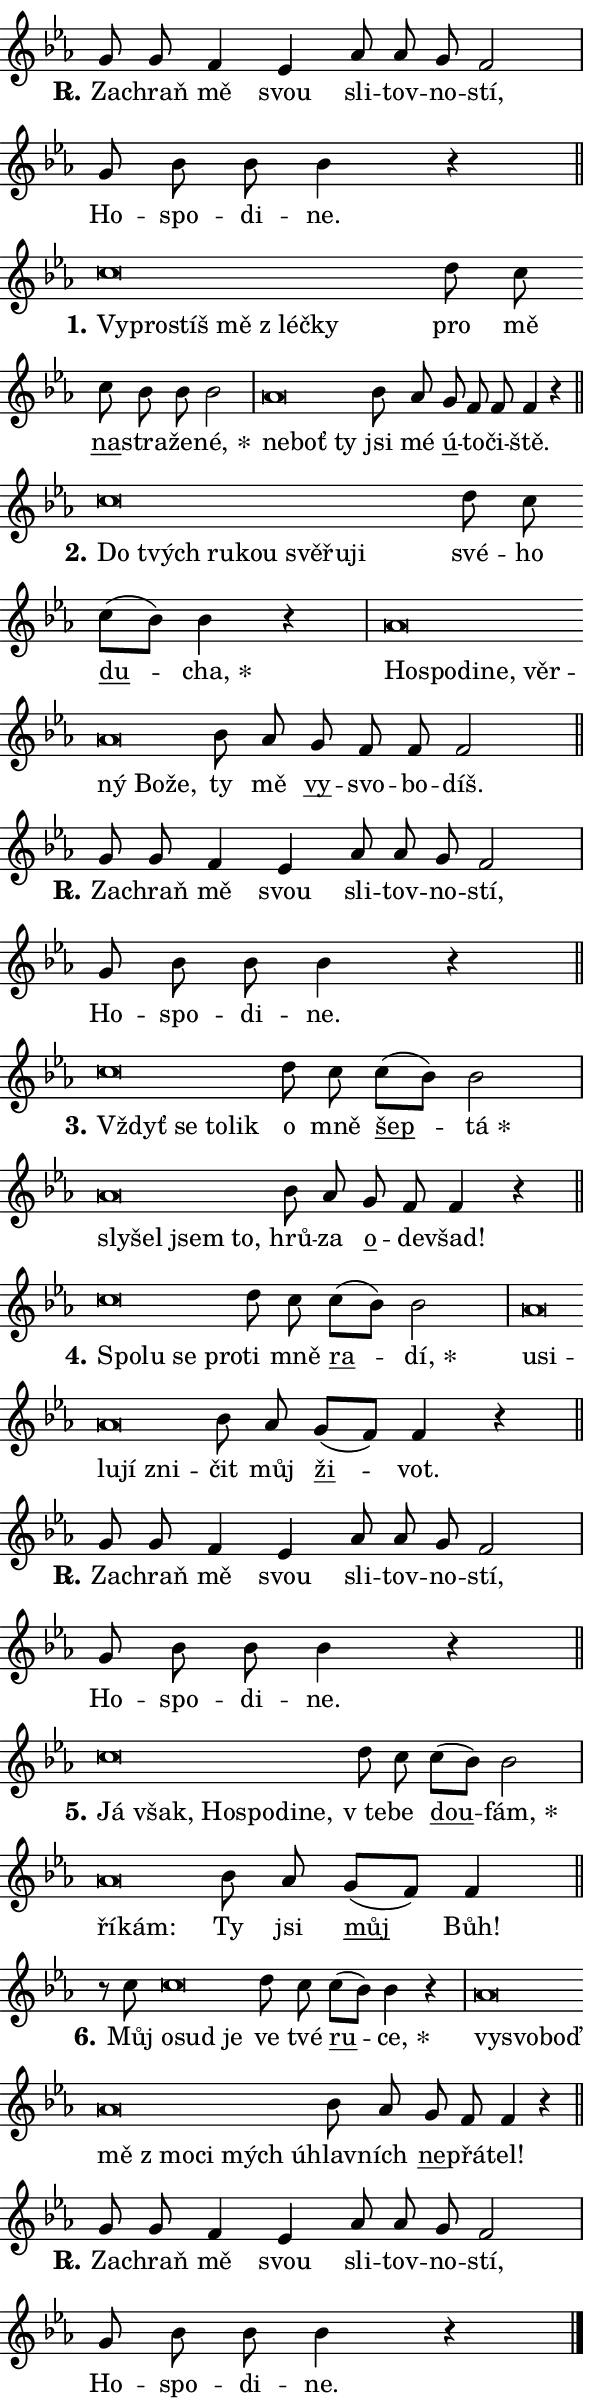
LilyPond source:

\version "2.24.0"
\header { tagline = "" }
\paper {
  indent = 0\cm
  top-margin = 0\cm
  right-margin = 0.13\cm % to fit lyric hyphens
  bottom-margin = 0\cm
  left-margin = 0\cm
  paper-width = 10\cm
  page-breaking = #ly:one-page-breaking
  system-system-spacing.basic-distance = #11
  score-system-spacing.basic-distance = #11
  ragged-last = ##f
}


%% Author: Thomas Morley
%% https://lists.gnu.org/archive/html/lilypond-user/2020-05/msg00002.html
#(define (line-position grob)
"Returns position of @var[grob} in current system:
   @code{'start}, if at first time-step
   @code{'end}, if at last time-step
   @code{'middle} otherwise
"
  (let* ((col (ly:item-get-column grob))
         (ln (ly:grob-object col 'left-neighbor))
         (rn (ly:grob-object col 'right-neighbor))
         (col-to-check-left (if (ly:grob? ln) ln col))
         (col-to-check-right (if (ly:grob? rn) rn col))
         (break-dir-left
           (and
             (ly:grob-property col-to-check-left 'non-musical #f)
             (ly:item-break-dir col-to-check-left)))
         (break-dir-right
           (and
             (ly:grob-property col-to-check-right 'non-musical #f)
             (ly:item-break-dir col-to-check-right))))
        (cond ((eqv? 1 break-dir-left) 'start)
              ((eqv? -1 break-dir-right) 'end)
              (else 'middle))))

#(define (tranparent-at-line-position vctor)
  (lambda (grob)
  "Relying on @code{line-position} select the relevant enry from @var{vctor}.
Used to determine transparency,"
    (case (line-position grob)
      ((end) (not (vector-ref vctor 0)))
      ((middle) (not (vector-ref vctor 1)))
      ((start) (not (vector-ref vctor 2))))))

noteHeadBreakVisibility =
#(define-music-function (break-visibility)(vector?)
"Makes @code{NoteHead}s transparent relying on @var{break-visibility}"
#{
  \override NoteHead.transparent =
    #(tranparent-at-line-position break-visibility)
#})

#(define delete-ledgers-for-transparent-note-heads
  (lambda (grob)
    "Reads whether a @code{NoteHead} is transparent.
If so this @code{NoteHead} is removed from @code{'note-heads} from
@var{grob}, which is supposed to be @code{LedgerLineSpanner}.
As a result ledgers are not printed for this @code{NoteHead}"
    (let* ((nhds-array (ly:grob-object grob 'note-heads))
           (nhds-list
             (if (ly:grob-array? nhds-array)
                 (ly:grob-array->list nhds-array)
                 '()))
           ;; Relies on the transparent-property being done before
           ;; Staff.LedgerLineSpanner.after-line-breaking is executed.
           ;; This is fragile ...
           (to-keep
             (remove
               (lambda (nhd)
                 (ly:grob-property nhd 'transparent #f))
               nhds-list)))
      ;; TODO find a better method to iterate over grob-arrays, similiar
      ;; to filter/remove etc for lists
      ;; For now rebuilt from scratch
      (set! (ly:grob-object grob 'note-heads)  '())
      (for-each
        (lambda (nhd)
          (ly:pointer-group-interface::add-grob grob 'note-heads nhd))
        to-keep))))

squashNotes = {
  \override NoteHead.X-extent = #'(-0.2 . 0.2)
  \override NoteHead.Y-extent = #'(-0.75 . 0)
  \override NoteHead.stencil =
    #(lambda (grob)
       (let ((pos (ly:grob-property grob 'staff-position)))
         (begin
           (if (< pos -7) (display "ERROR: Lower brevis then expected\n") (display ""))
           (if (<= pos -6) ly:text-interface::print ly:note-head::print))))
}
unSquashNotes = {
  \revert NoteHead.X-extent
  \revert NoteHead.Y-extent
  \revert NoteHead.stencil
}

hideNotes = \noteHeadBreakVisibility #begin-of-line-visible
unHideNotes = \noteHeadBreakVisibility #all-visible

% work-around for resetting accidentals
% https://lilypond.org/doc/v2.23/Documentation/notation/displaying-rhythms#unmetered-music
cadenzaMeasure = {
  \cadenzaOff
  \partial 1024 s1024
  \cadenzaOn
}

#(define-markup-command (accent layout props text) (markup?)
  "Underline accented syllable"
  (interpret-markup layout props
    #{\markup \override #'(offset . 4.3) \underline { #text }#}))

responsum = \markup \concat {
  "R" \hspace #-1.05 \path #0.1 #'((moveto 0 0.07) (lineto 0.9 0.8)) \hspace #0.05 "."
}

spaceSize = #0.6828661417322834 % exact space size for TeX Gyre Schola

\layout {
  \context {
    \Staff
    \remove "Time_signature_engraver"
    \override LedgerLineSpanner.after-line-breaking = #delete-ledgers-for-transparent-note-heads
  }
  \context {
    \Lyrics {
      \override LyricSpace.minimum-distance = \spaceSize
      \override LyricText.font-name = #"TeX Gyre Schola"
      \override LyricText.font-size = 1
      \override StanzaNumber.font-name = #"TeX Gyre Schola Bold"
      \override StanzaNumber.font-size = 1
    }
  }
  \context {
    \Score 
    \override NoteHead.text =
      #(lambda (grob) 
        (let ((pos (ly:grob-property grob 'staff-position)))
          #{\markup {
            \combine
              \halign #-0.55 \raise #(if (= pos -6) 0 0.5) \override #'(thickness . 2) \draw-line #'(3.2 . 0)
              \musicglyph "noteheads.sM1"
          }#}))
  }
}

% magnetic-lyrics.ily
%
%   written by
%     Jean Abou Samra <jean@abou-samra.fr>
%     Werner Lemberg <wl@gnu.org>
%
%   adapted by
%     Jiri Hon <jiri.hon@gmail.com>
%
% Version 2022-Apr-15

% https://www.mail-archive.com/lilypond-user@gnu.org/msg149350.html

#(define (Left_hyphen_pointer_engraver context)
   "Collect syllable-hyphen-syllable occurrences in lyrics and store
them in properties.  This engraver only looks to the left.  For
example, if the lyrics input is @code{foo -- bar}, it does the
following.

@itemize @bullet
@item
Set the @code{text} property of the @code{LyricHyphen} grob between
@q{foo} and @q{bar} to @code{foo}.

@item
Set the @code{left-hyphen} property of the @code{LyricText} grob with
text @q{foo} to the @code{LyricHyphen} grob between @q{foo} and
@q{bar}.
@end itemize

Use this auxiliary engraver in combination with the
@code{lyric-@/text::@/apply-@/magnetic-@/offset!} hook."
   (let ((hyphen #f)
         (text #f))
     (make-engraver
      (acknowledgers
       ((lyric-syllable-interface engraver grob source-engraver)
        (set! text grob)))
      (end-acknowledgers
       ((lyric-hyphen-interface engraver grob source-engraver)
        ;(when (not (grob::has-interface grob 'lyric-space-interface))
          (set! hyphen grob)));)
      ((stop-translation-timestep engraver)
       (when (and text hyphen)
         (ly:grob-set-object! text 'left-hyphen hyphen))
       (set! text #f)
       (set! hyphen #f)))))

#(define (lyric-text::apply-magnetic-offset! grob)
   "If the space between two syllables is less than the value in
property @code{LyricText@/.details@/.squash-threshold}, move the right
syllable to the left so that it gets concatenated with the left
syllable.

Use this function as a hook for
@code{LyricText@/.after-@/line-@/breaking} if the
@code{Left_@/hyphen_@/pointer_@/engraver} is active."
   (let ((hyphen (ly:grob-object grob 'left-hyphen #f)))
     (when hyphen
       (let ((left-text (ly:spanner-bound hyphen LEFT)))
         (when (grob::has-interface left-text 'lyric-syllable-interface)
           (let* ((common (ly:grob-common-refpoint grob left-text X))
                  (this-x-ext (ly:grob-extent grob common X))
                  (left-x-ext
                   (begin
                     ;; Trigger magnetism for left-text.
                     (ly:grob-property left-text 'after-line-breaking)
                     (ly:grob-extent left-text common X)))
                  ;; `delta` is the gap width between two syllables.
                  (delta (- (interval-start this-x-ext)
                            (interval-end left-x-ext)))
                  (details (ly:grob-property grob 'details))
                  (threshold (assoc-get 'squash-threshold details 0.2)))
             (when (< delta threshold)
               (let* (;; We have to manipulate the input text so that
                      ;; ligatures crossing syllable boundaries are not
                      ;; disabled.  For languages based on the Latin
                      ;; script this is essentially a beautification.
                      ;; However, for non-Western scripts it can be a
                      ;; necessity.
                      (lt (ly:grob-property left-text 'text))
                      (rt (ly:grob-property grob 'text))
                      (is-space (grob::has-interface hyphen 'lyric-space-interface))
                      (space (if is-space " " ""))
                      (extra-delta (if is-space spaceSize 0))
                      ;; Append new syllable.
                      (ltrt-space (if (and (string? lt) (string? rt))
                                (string-append lt space rt)
                                (make-concat-markup (list lt space rt))))
                      ;; Right-align `ltrt` to the right side.
                      (ltrt-space-markup (grob-interpret-markup
                               grob
                               (make-translate-markup
                                (cons (interval-length this-x-ext) 0)
                                (make-right-align-markup ltrt-space)))))
                 (begin
                   ;; Don't print `left-text`.
                   (ly:grob-set-property! left-text 'stencil #f)
                   ;; Set text and stencil (which holds all collected
                   ;; syllables so far) and shift it to the left.
                   (ly:grob-set-property! grob 'text ltrt-space)
                   (ly:grob-set-property! grob 'stencil ltrt-space-markup)
                   (ly:grob-translate-axis! grob (- (- delta extra-delta)) X))))))))))


#(define (lyric-hyphen::displace-bounds-first grob)
   ;; Make very sure this callback isn't triggered too early.
   (let ((left (ly:spanner-bound grob LEFT))
         (right (ly:spanner-bound grob RIGHT)))
     (ly:grob-property left 'after-line-breaking)
     (ly:grob-property right 'after-line-breaking)
     (ly:lyric-hyphen::print grob)))

squashThreshold = #0.4

\layout {
  \context {
    \Lyrics
    \consists #Left_hyphen_pointer_engraver
    \override LyricText.after-line-breaking =
      #lyric-text::apply-magnetic-offset!
    \override LyricHyphen.stencil = #lyric-hyphen::displace-bounds-first
    \override LyricText.details.squash-threshold = \squashThreshold
    \override LyricHyphen.minimum-distance = 0
    \override LyricHyphen.minimum-length = \squashThreshold
  }
}

squashText = \override LyricText.details.squash-threshold = 9999
unSquashText = \override LyricText.details.squash-threshold = \squashThreshold

leftText = \override LyricText.self-alignment-X = #LEFT
unLeftText = \revert LyricText.self-alignment-X

starOffset = #(lambda (grob) 
                (let ((x_offset (ly:self-alignment-interface::aligned-on-x-parent grob)))
                  (if (= x_offset 0) 0 (+ x_offset 1.2))))

star = #(define-music-function (syllable)(string?)
"Append star separator at the end of a syllable"
#{
  \once \override LyricText.X-offset = #starOffset
  \lyricmode { \markup {
    #syllable
    \override #'((font-name . "TeX Gyre Schola Bold")) \hspace #0.2 \lower #0.65 \larger "*"
  } }
#})

starAccent = #(define-music-function (syllable)(string?)
"Append star separator at the end of a syllable and make accent"
#{
  \once \override LyricText.X-offset = #starOffset
  \lyricmode { \markup {
    \accent #syllable
    \override #'((font-name . "TeX Gyre Schola Bold")) \hspace #0.2 \lower #0.65 \larger "*"
  } }
#})

breath = #(define-music-function (syllable)(string?)
"Append breathing indicator at the end of a syllable"
#{
  \lyricmode { \markup { #syllable "+" } }
#})

optionalBreath = #(define-music-function (syllable)(string?)
"Append optional breathing indicator at the end of a syllable"
#{
  \lyricmode { \markup { #syllable "(+)" } }
#})


\score {
    <<
        \new Voice = "melody" { \cadenzaOn \key es \major \relative { g'8 g f4 es \bar "" as8 as g f2 \cadenzaMeasure \bar "|" g8 bes bes bes4 r \cadenzaMeasure \bar "||" \break } }
        \new Lyrics \lyricsto "melody" { \lyricmode { \set stanza = \responsum
Za -- chraň mě svou sli -- tov -- no -- stí, Ho -- spo -- di -- ne. } }
    >>
    \layout {}
}

\score {
    <<
        \new Voice = "melody" { \cadenzaOn \key es \major \relative { \squashNotes c''\breve*1/16 \hideNotes \breve*1/16 \bar "" \breve*1/16 \bar "" \breve*1/16 \bar "" \breve*1/16 \breve*1/16 \bar "" \unHideNotes \unSquashNotes d8 c \bar "" c bes bes bes2 \cadenzaMeasure \bar "|" \squashNotes as\breve*1/16 \hideNotes \breve*1/16 \breve*1/16 \bar "" \unHideNotes \unSquashNotes bes8 as \bar "" g f f f4 r \cadenzaMeasure \bar "||" \break } }
        \new Lyrics \lyricsto "melody" { \lyricmode { \set stanza = "1."
\leftText Vy -- \squashText pro -- stíš mě "z léč" -- ky \unLeftText \unSquashText pro mě \markup \accent na -- stra -- že -- \star né, \leftText ne -- \squashText boť ty \unLeftText \unSquashText jsi mé \markup \accent ú -- to -- či -- ště. } }
    >>
    \layout {}
}

\score {
    <<
        \new Voice = "melody" { \cadenzaOn \key es \major \relative { \squashNotes c''\breve*1/16 \hideNotes \breve*1/16 \bar "" \breve*1/16 \bar "" \breve*1/16 \bar "" \breve*1/16 \bar "" \breve*1/16 \breve*1/16 \bar "" \unHideNotes \unSquashNotes d8 c \bar "" c[( bes)] bes4 r \cadenzaMeasure \bar "|" \squashNotes as\breve*1/16 \hideNotes \breve*1/16 \bar "" \breve*1/16 \bar "" \breve*1/16 \bar "" \breve*1/16 \bar "" \breve*1/16 \bar "" \breve*1/16 \breve*1/16 \bar "" \unHideNotes \unSquashNotes bes8 as \bar "" g f f f2 \cadenzaMeasure \bar "||" \break } }
        \new Lyrics \lyricsto "melody" { \lyricmode { \set stanza = "2."
\leftText Do \squashText tvých ru -- kou svě -- řu -- ji \unLeftText \unSquashText své -- ho \markup \accent du -- \star cha, \leftText Ho -- \squashText spo -- di -- ne, věr -- ný Bo -- že, \unLeftText \unSquashText ty mě \markup \accent vy -- svo -- bo -- díš. } }
    >>
    \layout {}
}

\score {
    <<
        \new Voice = "melody" { \cadenzaOn \key es \major \relative { g'8 g f4 es \bar "" as8 as g f2 \cadenzaMeasure \bar "|" g8 bes bes bes4 r \cadenzaMeasure \bar "||" \break } }
        \new Lyrics \lyricsto "melody" { \lyricmode { \set stanza = \responsum
Za -- chraň mě svou sli -- tov -- no -- stí, Ho -- spo -- di -- ne. } }
    >>
    \layout {}
}

\score {
    <<
        \new Voice = "melody" { \cadenzaOn \key es \major \relative { \squashNotes c''\breve*1/16 \hideNotes \breve*1/16 \bar "" \breve*1/16 \breve*1/16 \bar "" \unHideNotes \unSquashNotes d8 c \bar "" c[( bes)] bes2 \cadenzaMeasure \bar "|" \squashNotes as\breve*1/16 \hideNotes \breve*1/16 \bar "" \breve*1/16 \breve*1/16 \bar "" \unHideNotes \unSquashNotes bes8 as \bar "" g f f4 r \cadenzaMeasure \bar "||" \break } }
        \new Lyrics \lyricsto "melody" { \lyricmode { \set stanza = "3."
\leftText Vždyť \squashText se to -- lik \unLeftText \unSquashText o mně \markup \accent šep -- \star tá \leftText sly -- \squashText šel jsem to, \unLeftText \unSquashText hrů -- za \markup \accent o -- de -- všad! } }
    >>
    \layout {}
}

\score {
    <<
        \new Voice = "melody" { \cadenzaOn \key es \major \relative { \squashNotes c''\breve*1/16 \hideNotes \breve*1/16 \bar "" \breve*1/16 \breve*1/16 \bar "" \unHideNotes \unSquashNotes d8 c \bar "" c[( bes)] bes2 \cadenzaMeasure \bar "|" \squashNotes as\breve*1/16 \hideNotes \breve*1/16 \bar "" \breve*1/16 \bar "" \breve*1/16 \breve*1/16 \bar "" \unHideNotes \unSquashNotes bes8 as \bar "" g[( f)] f4 r \cadenzaMeasure \bar "||" \break } }
        \new Lyrics \lyricsto "melody" { \lyricmode { \set stanza = "4."
\leftText Spo -- \squashText lu se pro -- \unLeftText \unSquashText ti mně \markup \accent ra -- \star dí, \leftText u -- \squashText si -- lu -- jí zni -- \unLeftText \unSquashText čit můj \markup \accent ži -- vot. } }
    >>
    \layout {}
}

\score {
    <<
        \new Voice = "melody" { \cadenzaOn \key es \major \relative { g'8 g f4 es \bar "" as8 as g f2 \cadenzaMeasure \bar "|" g8 bes bes bes4 r \cadenzaMeasure \bar "||" \break } }
        \new Lyrics \lyricsto "melody" { \lyricmode { \set stanza = \responsum
Za -- chraň mě svou sli -- tov -- no -- stí, Ho -- spo -- di -- ne. } }
    >>
    \layout {}
}

\score {
    <<
        \new Voice = "melody" { \cadenzaOn \key es \major \relative { \squashNotes c''\breve*1/16 \hideNotes \breve*1/16 \bar "" \breve*1/16 \bar "" \breve*1/16 \bar "" \breve*1/16 \breve*1/16 \bar "" \unHideNotes \unSquashNotes d8 c \bar "" c[( bes)] bes2 \cadenzaMeasure \bar "|" \squashNotes as\breve*1/16 \hideNotes \breve*1/16 \bar "" \unHideNotes \unSquashNotes bes8 as \bar "" g[( f)] f4 \cadenzaMeasure \bar "||" \break } }
        \new Lyrics \lyricsto "melody" { \lyricmode { \set stanza = "5."
\leftText Já \squashText však, Ho -- spo -- di -- ne, \unLeftText \unSquashText "v te" -- be \markup \accent dou -- \star fám, \leftText ří -- \squashText kám: \unLeftText \unSquashText Ty jsi \markup \accent můj Bůh! } }
    >>
    \layout {}
}

\score {
    <<
        \new Voice = "melody" { \cadenzaOn \key es \major \relative { r8 c'' \squashNotes c\breve*1/16 \hideNotes \breve*1/16 \breve*1/16 \bar "" \unHideNotes \unSquashNotes d8 c \bar "" c[( bes)] bes4 r \cadenzaMeasure \bar "|" \squashNotes as\breve*1/16 \hideNotes \breve*1/16 \bar "" \breve*1/16 \bar "" \breve*1/16 \bar "" \breve*1/16 \bar "" \breve*1/16 \bar "" \breve*1/16 \breve*1/16 \bar "" \unHideNotes \unSquashNotes bes8 as \bar "" g f f4 r \cadenzaMeasure \bar "||" \break } }
        \new Lyrics \lyricsto "melody" { \lyricmode { \set stanza = "6."
Můj \leftText o -- \squashText sud je \unLeftText \unSquashText ve tvé \markup \accent ru -- \star ce, \leftText vy -- \squashText svo -- boď mě "z mo" -- ci mých ú -- \unLeftText \unSquashText hlav -- ních \markup \accent ne -- přá -- tel! } }
    >>
    \layout {}
}

\score {
    <<
        \new Voice = "melody" { \cadenzaOn \key es \major \relative { g'8 g f4 es \bar "" as8 as g f2 \cadenzaMeasure \bar "|" g8 bes bes bes4 r \cadenzaMeasure \bar "||" \break } \bar "|." }
        \new Lyrics \lyricsto "melody" { \lyricmode { \set stanza = \responsum
Za -- chraň mě svou sli -- tov -- no -- stí, Ho -- spo -- di -- ne. } }
    >>
    \layout {}
}
